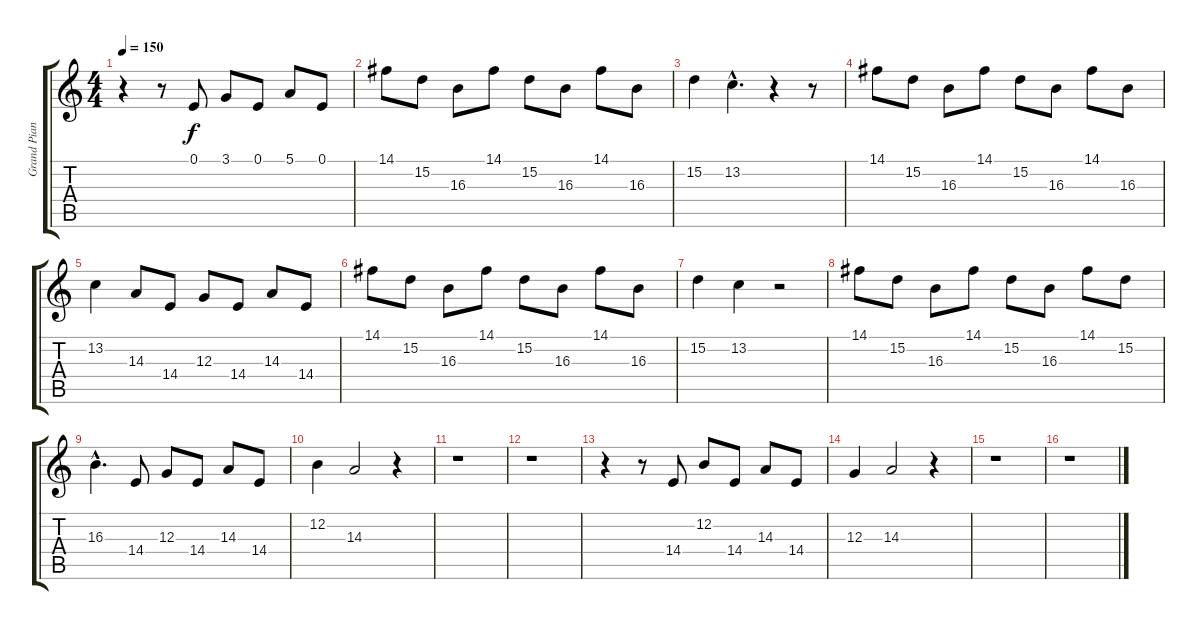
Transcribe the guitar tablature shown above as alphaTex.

\track ("Grand Piano" "Grand Pian") {instrument acousticgrandpiano}
\staff {score tabs}
\tuning (E4 B3 G3 D3 A2 E2) {hide}
\ts (4 4)
\tempo 150
\clef g2
\ks c
r.4{dy f} r.8 0.1.8 3.1.8 0.1.8 5.1.8 0.1.8 |
14.1.8 15.2.8 16.3.8 14.1.8 15.2.8 16.3.8 14.1.8 16.3.8 |
15.2.4 13.2{hac}.4{d} r.4 r.8 |
14.1.8 15.2.8 16.3.8 14.1.8 15.2.8 16.3.8 14.1.8 16.3.8 |
13.2.4 14.3.8 14.4.8 12.3.8 14.4.8 14.3.8 14.4.8 |
14.1.8 15.2.8 16.3.8 14.1.8 15.2.8 16.3.8 14.1.8 16.3.8 |
15.2.4 13.2.4 r.2 |
14.1.8 15.2.8 16.3.8 14.1.8 15.2.8 16.3.8 14.1.8 15.2.8 |
16.3{hac}.4{d} 14.4.8 12.3.8 14.4.8 14.3.8 14.4.8 |
12.2.4 14.3.2 r.4 |
r.1 |
r.1 |
r.4 r.8 14.4.8 12.2.8 14.4.8 14.3.8 14.4.8 |
12.3.4 14.3.2 r.4 |
r.1 |
r.1
